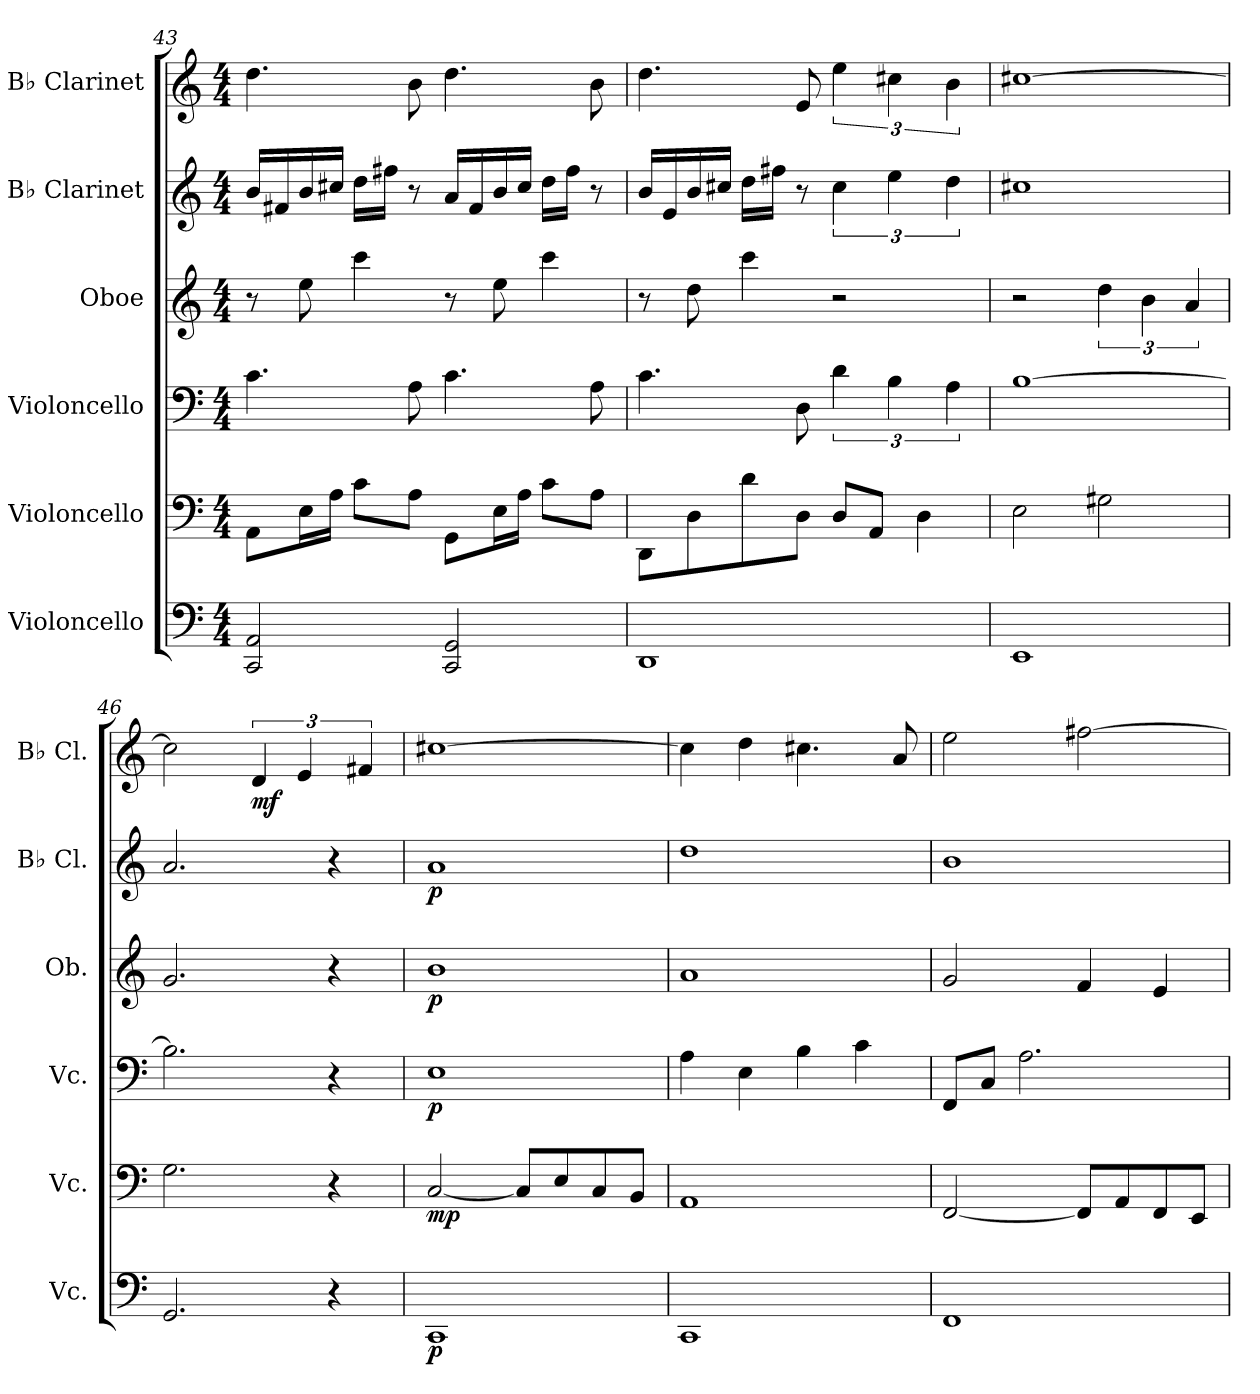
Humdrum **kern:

**kern	**dynam	**kern	**dynam	**kern	**dynam	**kern	**dynam	**kern	**dynam	**kern	**dynam
*part6	*part6	*part5	*part5	*part4	*part4	*part3	*part3	*part2	*part2	*part1	*part1
*staff6	*staff6	*staff5	*staff5	*staff4	*staff4	*staff3	*staff3	*staff2	*staff2	*staff1	*staff1
*I"Violoncello	*	*I"Violoncello	*	*I"Violoncello	*	*I"Oboe	*	*I"B♭ Clarinet	*	*I"B♭ Clarinet	*
*I'Vc.	*	*I'Vc.	*	*I'Vc.	*	*I'Ob.	*	*I'B♭ Cl.	*	*I'B♭ Cl.	*
*clefF4	*	*clefF4	*	*clefF4	*	*clefG2	*	*clefG2	*	*clefG2	*
*	*	*	*	*	*	*	*	*ITrd1c2	*	*ITrd1c2	*
*k[]	*	*k[]	*	*k[]	*	*k[]	*	*k[b-e-]	*	*k[b-e-]	*
*M4/4	*	*M4/4	*	*M4/4	*	*M4/4	*	*M4/4	*	*M4/4	*
=43	=43	=43	=43	=43	=43	=43	=43	=43	=43	=43	=43
2CC/ 2AA/	.	8AA\L	.	4.c\	.	8r	.	16a/LL	.	4.cc\	.
.	.	.	.	.	.	.	.	16en/	.	.	.
.	.	16E\L	.	.	.	8ee\	.	16a/	.	.	.
.	.	16A\JJ	.	.	.	.	.	16bn/JJ	.	.	.
.	.	8c\L	.	.	.	4ccc\	.	16cc\LL	.	.	.
.	.	.	.	.	.	.	.	16een\JJ	.	.	.
.	.	8A\J	.	8A\	.	.	.	8r	.	8a\	.
2CC/ 2GG/	.	8GG\L	.	4.c\	.	8r	.	16g/LL	.	4.cc\	.
.	.	.	.	.	.	.	.	16e/	.	.	.
.	.	16E\L	.	.	.	8ee\	.	16a/	.	.	.
.	.	16A\JJ	.	.	.	.	.	16b/JJ	.	.	.
.	.	8c\L	.	.	.	4ccc\	.	16cc\LL	.	.	.
.	.	.	.	.	.	.	.	16ee\JJ	.	.	.
.	.	8A\J	.	8A\	.	.	.	8r	.	8a\	.
!!LO:PB:g=z
=44	=44	=44	=44	=44	=44	=44	=44	=44	=44	=44	=44
1DD	.	8DD\L	.	4.c\	.	8r	.	16a/LL	.	4.cc\	.
.	.	.	.	.	.	.	.	16d/	.	.	.
.	.	8D\	.	.	.	8dd\	.	16a/	.	.	.
.	.	.	.	.	.	.	.	16bn/JJ	.	.	.
.	.	8d\	.	.	.	4ccc\	.	16cc\LL	.	.	.
.	.	.	.	.	.	.	.	16een\JJ	.	.	.
.	.	8D\J	.	8D\	.	.	.	8r	.	8d/	.
*	*	*	*	*	*	*	*	*	*	*MM74	*
.	.	8D/L	.	6d\	.	2r	.	6b\	.	6dd\	.
.	.	8AA/J	.	.	.	.	.	.	.	.	.
.	.	.	.	6B\	.	.	.	6dd\	.	6bn\	.
.	.	4D\	.	.	.	.	.	.	.	.	.
.	.	.	.	6A\	.	.	.	6cc\	.	6a\	.
=45	=45	=45	=45	=45	=45	=45	=45	=45	=45	=45	=45
1EE	.	2E\	.	[1B	.	2r	.	1bn	.	[1bn	.
.	.	2G#X\	.	.	.	6dd\	.	.	.	.	.
.	.	.	.	.	.	6b\	.	.	.	.	.
.	.	.	.	.	.	6a/	.	.	.	.	.
=46	=46	=46	=46	=46	=46	=46	=46	=46	=46	=46	=46
*	*	*	*	*	*	*	*	*	*	*MM70	*
2.GG/	.	2.G\	.	2.B\]	.	2.g/	.	2.g/	.	2b\]	.
!	!	!	!	!	!	!	!	!	!	!	!LO:DY:b
.	.	.	.	.	.	.	.	.	.	6c/	mf
.	.	.	.	.	.	.	.	.	.	6d/	.
4r	.	4r	.	4r	.	4r	.	4r	.	.	.
.	.	.	.	.	.	.	.	.	.	6en/	.
=47	=47	=47	=47	=47	=47	=47	=47	=47	=47	=47	=47
*	*	*	*	*	*	*	*	*	*	*MM66	*
!	!LO:DY:b	!	!LO:DY:b	!	!LO:DY:b	!	!LO:DY:b	!	!LO:DY:b	!	!
1CC	p	[2C/	mp	1E	p	1b	p	1g	p	[1bn	.
.	.	8C/L]	.	.	.	.	.	.	.	.	.
.	.	8E/	.	.	.	.	.	.	.	.	.
.	.	8C/	.	.	.	.	.	.	.	.	.
.	.	8BB/J	.	.	.	.	.	.	.	.	.
=48	=48	=48	=48	=48	=48	=48	=48	=48	=48	=48	=48
1CC	.	1AA	.	4A\	.	1a	.	1cc	.	4b\]	.
.	.	.	.	4E\	.	.	.	.	.	4cc\	.
.	.	.	.	4B\	.	.	.	.	.	4.bn\	.
.	.	.	.	4c\	.	.	.	.	.	.	.
.	.	.	.	.	.	.	.	.	.	8g/	.
!!LO:LB:g=z
=49	=49	=49	=49	=49	=49	=49	=49	=49	=49	=49	=49
1FF	.	[2FF/	.	8FF/L	.	2g/	.	1a	.	2dd\	.
.	.	.	.	8C/J	.	.	.	.	.	.	.
.	.	.	.	2.A\	.	.	.	.	.	.	.
.	.	8FF/L]	.	.	.	4f/	.	.	.	[2een\	.
.	.	8AA/	.	.	.	.	.	.	.	.	.
.	.	8FF/	.	.	.	4e/	.	.	.	.	.
.	.	8EE/J	.	.	.	.	.	.	.	.	.
=	=	=	=	=	=	=	=	=	=	=	=
*-	*-	*-	*-	*-	*-	*-	*-	*-	*-	*-	*-
